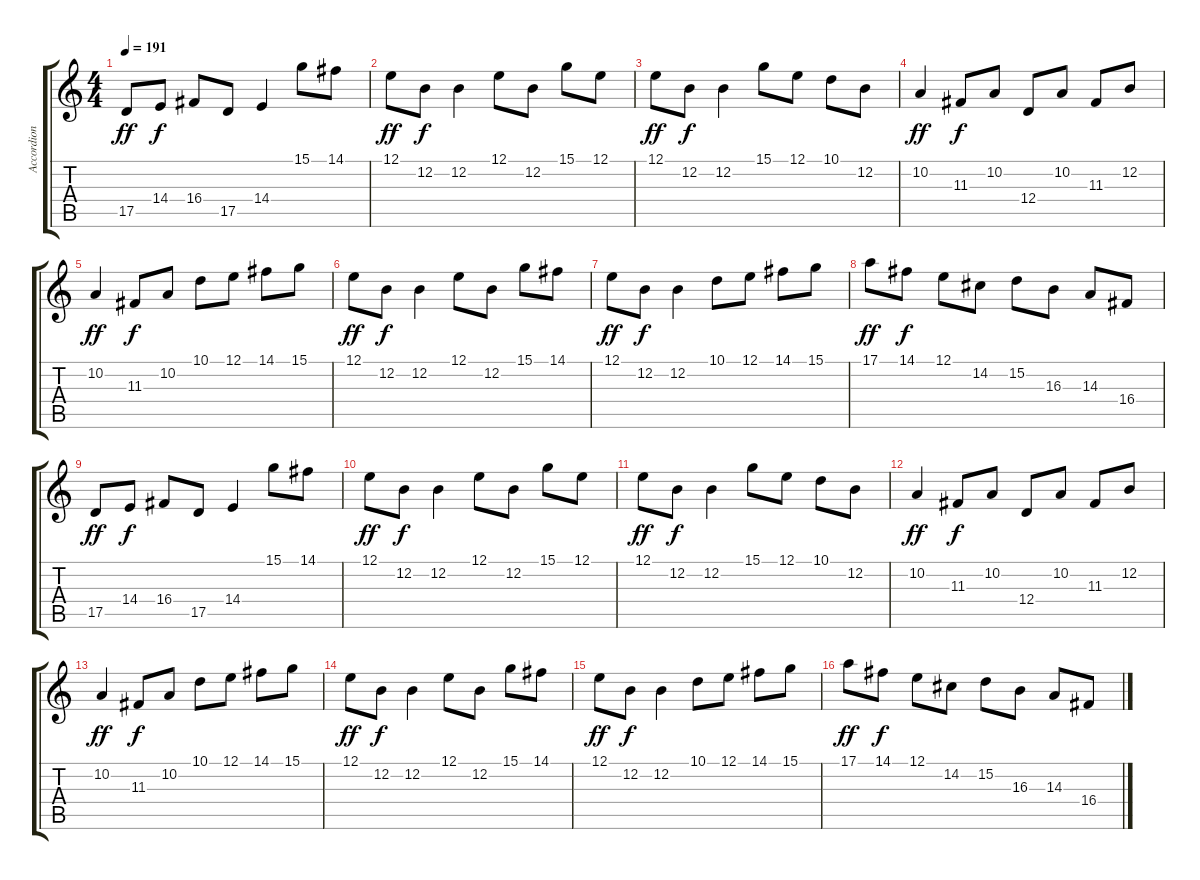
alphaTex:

\track ("Accordion 1" "Accordion ") {instrument tangoaccordion}
\staff {score tabs}
\tuning (E4 B3 G3 D3 A2 E2) {hide}
\ts (4 4)
\tempo 191
\clef g2
\ks c
17.5.8{dy ff} 14.4.8{dy f} 16.4.8 17.5.8 14.4.4 15.1.8 14.1.8 |
12.1.8{dy ff} 12.2.8{dy f} 12.2.4 12.1.8 12.2.8 15.1.8 12.1.8 |
12.1.8{dy ff} 12.2.8{dy f} 12.2.4 15.1.8 12.1.8 10.1.8 12.2.8 |
10.2.4{dy ff} 11.3.8{dy f} 10.2.8 12.4.8 10.2.8 11.3.8 12.2.8 |
10.2.4{dy ff} 11.3.8{dy f} 10.2.8 10.1.8 12.1.8 14.1.8 15.1.8 |
12.1.8{dy ff} 12.2.8{dy f} 12.2.4 12.1.8 12.2.8 15.1.8 14.1.8 |
12.1.8{dy ff} 12.2.8{dy f} 12.2.4 10.1.8 12.1.8 14.1.8 15.1.8 |
17.1.8{dy ff} 14.1.8{dy f} 12.1.8 14.2.8 15.2.8 16.3.8 14.3.8 16.4.8 |
17.5.8{dy ff} 14.4.8{dy f} 16.4.8 17.5.8 14.4.4 15.1.8 14.1.8 |
12.1.8{dy ff} 12.2.8{dy f} 12.2.4 12.1.8 12.2.8 15.1.8 12.1.8 |
12.1.8{dy ff} 12.2.8{dy f} 12.2.4 15.1.8 12.1.8 10.1.8 12.2.8 |
10.2.4{dy ff} 11.3.8{dy f} 10.2.8 12.4.8 10.2.8 11.3.8 12.2.8 |
10.2.4{dy ff} 11.3.8{dy f} 10.2.8 10.1.8 12.1.8 14.1.8 15.1.8 |
12.1.8{dy ff} 12.2.8{dy f} 12.2.4 12.1.8 12.2.8 15.1.8 14.1.8 |
12.1.8{dy ff} 12.2.8{dy f} 12.2.4 10.1.8 12.1.8 14.1.8 15.1.8 |
17.1.8{dy ff} 14.1.8{dy f} 12.1.8 14.2.8 15.2.8 16.3.8 14.3.8 16.4.8
